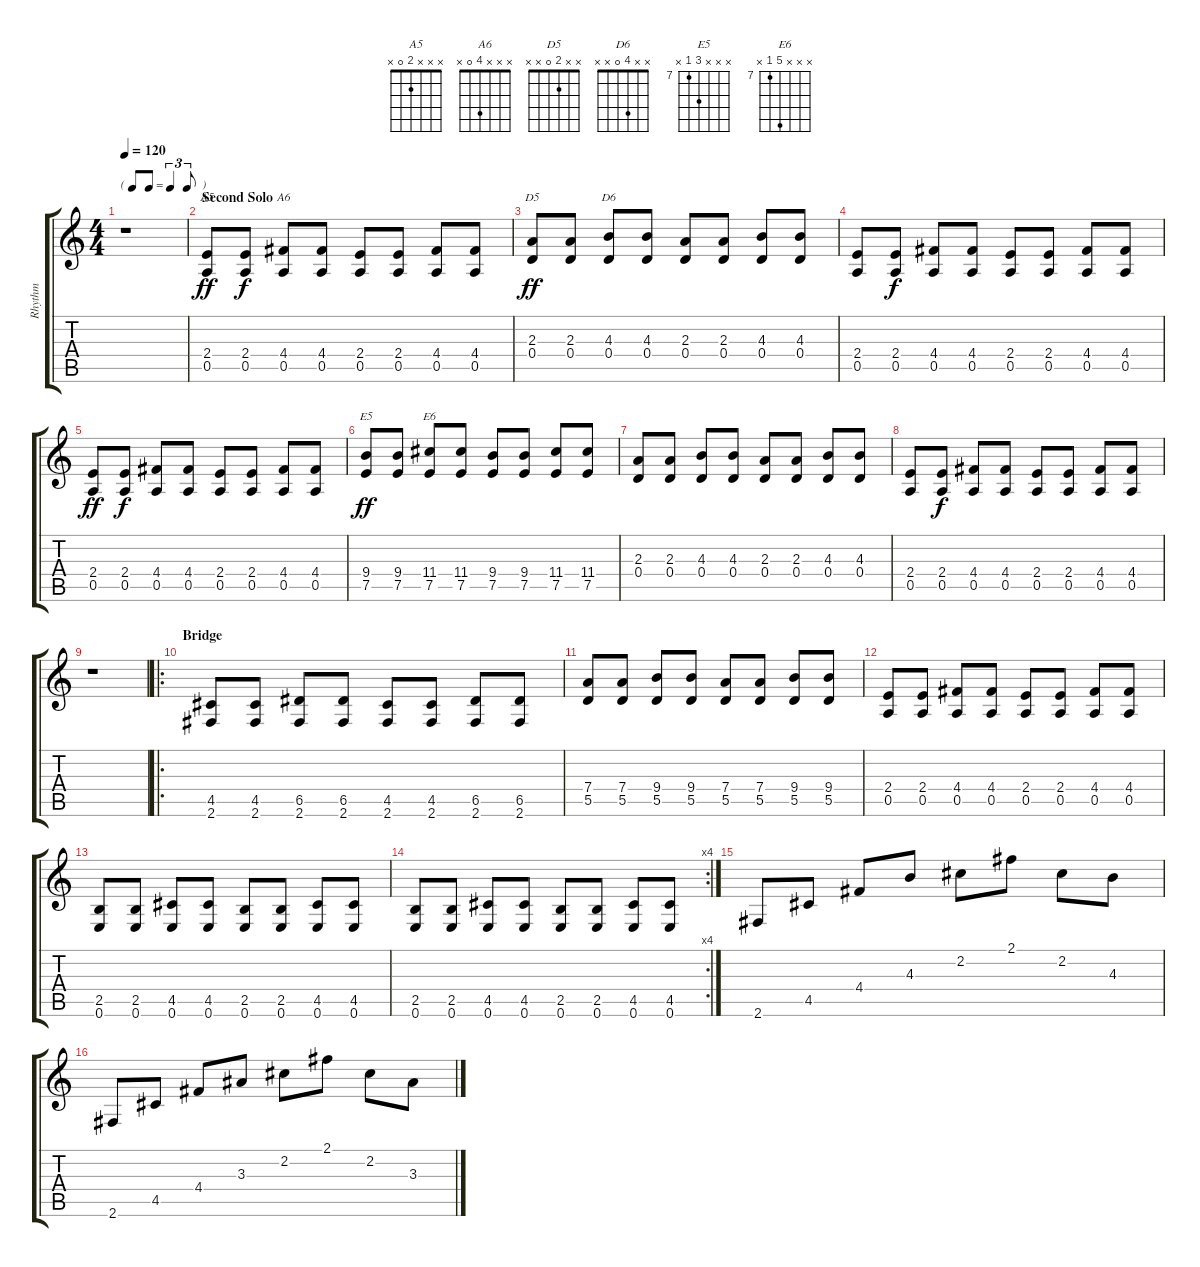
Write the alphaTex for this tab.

\track ("Rhythm" "Rhythm") {instrument electricguitarclean}
\staff {score tabs}
\tuning (E4 B3 G3 D3 A2 E2) {hide}
\chord ("A5" x x x 2 0 x)
\chord ("A6" x x x 4 0 x)
\chord ("D5" x x 2 0 x x)
\chord ("D6" x x 4 0 x x)
\chord ("E5" x x x 9 7 x) {firstfret 7}
\chord ("E6" x x x 11 7 x) {firstfret 7}
\ts (4 4)
\tf triplet8th
\tempo 120
\clef g2
\ks c
r.1{dy f} |
\section ("" "Second Solo")
(2.4 0.5).8{ch "A5" dy ff} (2.4 0.5).8{dy f} (4.4 0.5).8{ch "A6"} (4.4 0.5).8 (2.4 0.5).8 (2.4 0.5).8 (4.4 0.5).8 (4.4 0.5).8 |
(2.3 0.4).8{ch "D5" dy ff} (2.3 0.4).8 (4.3 0.4).8{ch "D6"} (4.3 0.4).8 (2.3 0.4).8 (2.3 0.4).8 (4.3 0.4).8 (4.3 0.4).8 |
(2.4 0.5).8 (2.4 0.5).8{dy f} (4.4 0.5).8 (4.4 0.5).8 (2.4 0.5).8 (2.4 0.5).8 (4.4 0.5).8 (4.4 0.5).8 |
(2.4 0.5).8{dy ff} (2.4 0.5).8{dy f} (4.4 0.5).8 (4.4 0.5).8 (2.4 0.5).8 (2.4 0.5).8 (4.4 0.5).8 (4.4 0.5).8 |
(9.4 7.5).8{ch "E5" dy ff} (9.4 7.5).8 (11.4 7.5).8{ch "E6"} (11.4 7.5).8 (9.4 7.5).8 (9.4 7.5).8 (11.4 7.5).8 (11.4 7.5).8 |
(2.3 0.4).8 (2.3 0.4).8 (4.3 0.4).8 (4.3 0.4).8 (2.3 0.4).8 (2.3 0.4).8 (4.3 0.4).8 (4.3 0.4).8 |
(2.4 0.5).8 (2.4 0.5).8{dy f} (4.4 0.5).8 (4.4 0.5).8 (2.4 0.5).8 (2.4 0.5).8 (4.4 0.5).8 (4.4 0.5).8 |
r.1 |
\ro
\section ("" "Bridge")
(4.5 2.6).8 (4.5 2.6).8 (6.5 2.6).8 (6.5 2.6).8 (4.5 2.6).8 (4.5 2.6).8 (6.5 2.6).8 (6.5 2.6).8 |
(7.4 5.5).8 (7.4 5.5).8 (9.4 5.5).8 (9.4 5.5).8 (7.4 5.5).8 (7.4 5.5).8 (9.4 5.5).8 (9.4 5.5).8 |
(2.4 0.5).8 (2.4 0.5).8 (4.4 0.5).8 (4.4 0.5).8 (2.4 0.5).8 (2.4 0.5).8 (4.4 0.5).8 (4.4 0.5).8 |
(2.5 0.6).8 (2.5 0.6).8 (4.5 0.6).8 (4.5 0.6).8 (2.5 0.6).8 (2.5 0.6).8 (4.5 0.6).8 (4.5 0.6).8 |
\rc 4
(2.5 0.6).8 (2.5 0.6).8 (4.5 0.6).8 (4.5 0.6).8 (2.5 0.6).8 (2.5 0.6).8 (4.5 0.6).8 (4.5 0.6).8 |
2.6.8 4.5.8 4.4.8 4.3.8 2.2.8 2.1.8 2.2.8 4.3.8 |
2.6.8 4.5.8 4.4.8 3.3.8 2.2.8 2.1.8 2.2.8 3.3.8
